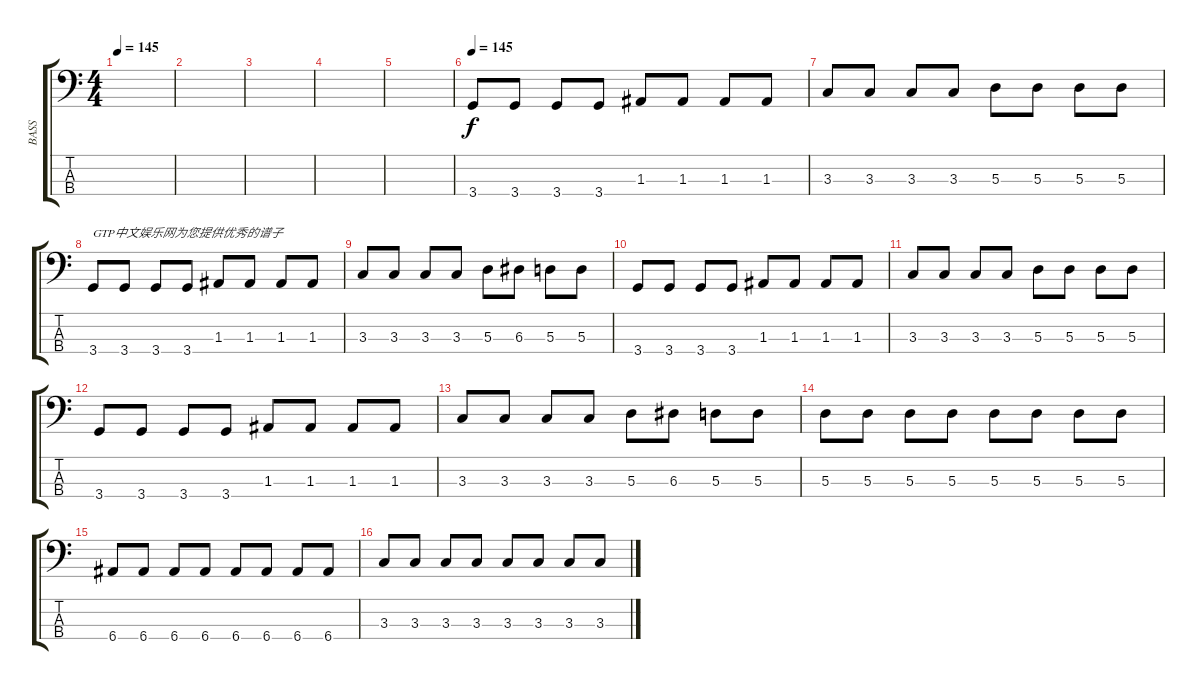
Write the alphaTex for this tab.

\track ("BASS" "BASS") {instrument electricbassfinger}
\staff {score tabs}
\tuning (G2 D2 A1 E1) {hide}
\ts (4 4)
\tempo 145
\tempo 72
\tempo 145
\clef f4
\ks c
|
|
|
|
|
\tempo 145
3.4.8 3.4.8 3.4.8 3.4.8 1.3.8 1.3.8 1.3.8 1.3.8 |
3.3.8 3.3.8 3.3.8 3.3.8 5.3.8 5.3.8 5.3.8 5.3.8 |
3.4.8{txt "GTP中文娱乐网为您提供优秀的谱子"} 3.4.8 3.4.8 3.4.8 1.3.8 1.3.8 1.3.8 1.3.8 |
3.3.8 3.3.8 3.3.8 3.3.8 5.3.8 6.3.8 5.3.8 5.3.8 |
3.4.8 3.4.8 3.4.8 3.4.8 1.3.8 1.3.8 1.3.8 1.3.8 |
3.3.8 3.3.8 3.3.8 3.3.8 5.3.8 5.3.8 5.3.8 5.3.8 |
3.4.8 3.4.8 3.4.8 3.4.8 1.3.8 1.3.8 1.3.8 1.3.8 |
3.3.8 3.3.8 3.3.8 3.3.8 5.3.8 6.3.8 5.3.8 5.3.8 |
5.3.8 5.3.8 5.3.8 5.3.8 5.3.8 5.3.8 5.3.8 5.3.8 |
6.4.8 6.4.8 6.4.8 6.4.8 6.4.8 6.4.8 6.4.8 6.4.8 |
3.3.8 3.3.8 3.3.8 3.3.8 3.3.8 3.3.8 3.3.8 3.3.8
